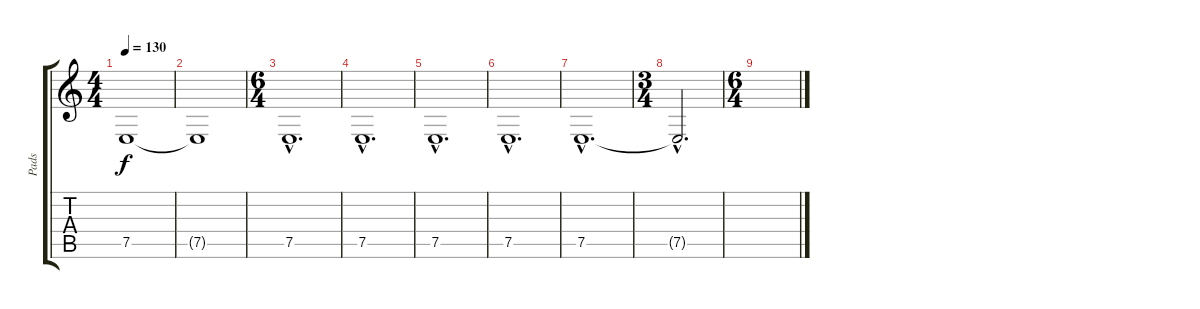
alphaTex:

\track ("Pads" "Pads") {instrument pad2warm}
\staff {score tabs}
\tuning (E4 B3 G3 D3 A2 E2) {hide}
\ts (4 4)
\tempo 130
\clef g2
\ks c
7.5.1{dy f instrument pad2warm} |
7.5{t}.1 |
\ts (6 4)
7.5{hac}.1{d} |
7.5{hac}.1{d} |
7.5{hac}.1{d} |
7.5{hac}.1{d} |
7.5{hac}.1{d} |
\ts (3 4)
7.5{hac t}.2{d} |
\ts (6 4)
